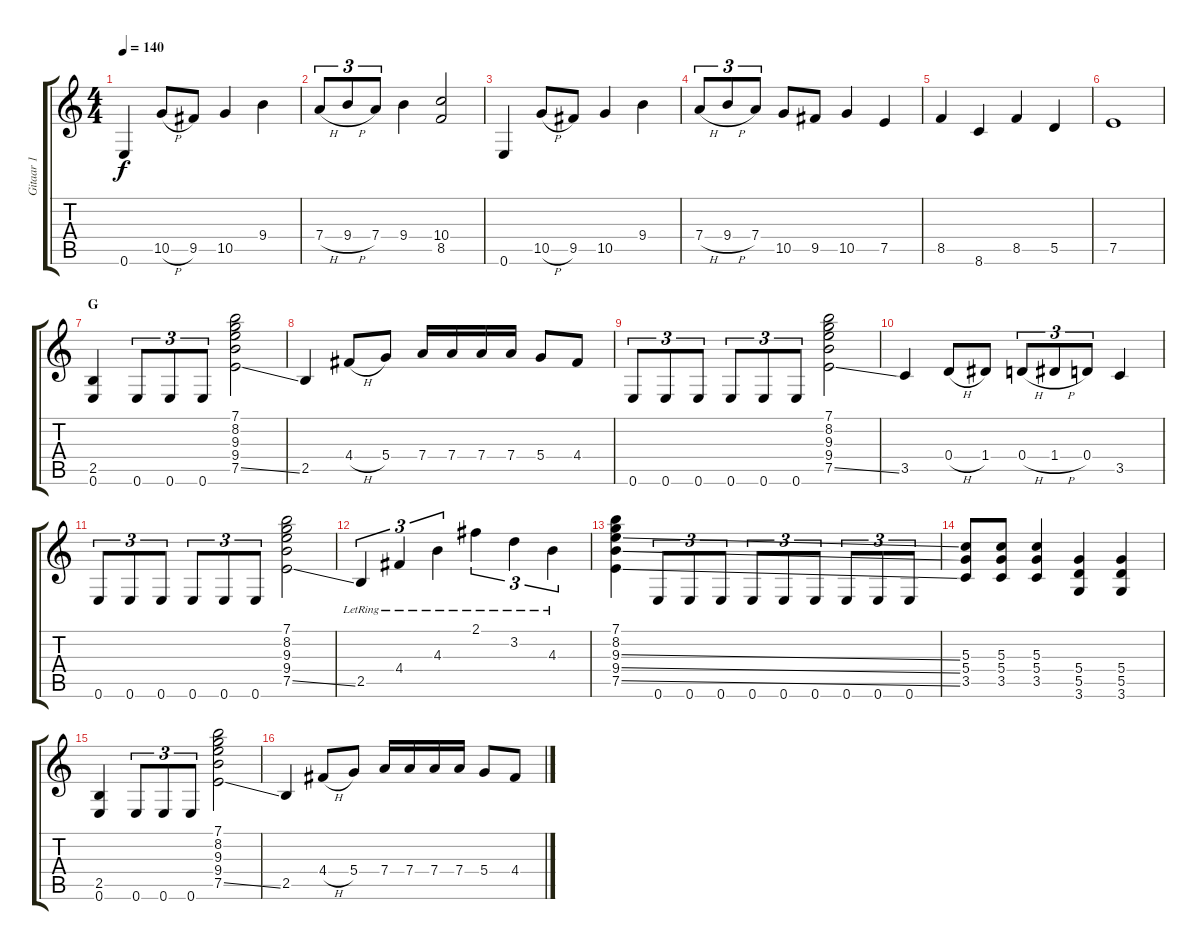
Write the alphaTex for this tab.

\track ("Gitaar 1" "Gitaar 1") {instrument overdrivenguitar}
\staff {score tabs}
\tuning (E4 B3 G3 D3 A2 E2) {hide}
\ts (4 4)
\tempo 140
\clef g2
\ks c
0.6.4{dy f} 10.5{h}.8 9.5.8 10.5.4 9.4.4 |
7.4{h}.8{tu (3 2)} 9.4{h}.8{tu (3 2)} 7.4.8{tu (3 2)} 9.4.4 (10.4 8.5).2 |
0.6.4 10.5{h}.8 9.5.8 10.5.4 9.4.4 |
7.4{h}.8{tu (3 2)} 9.4{h}.8{tu (3 2)} 7.4.8{tu (3 2)} 10.5.8 9.5.8 10.5.4 7.5.4 |
8.5.4 8.6.4 8.5.4 5.5.4 |
7.5.1 |
\section ("" "G")
(2.5 0.6).4 0.6.8{tu (3 2)} 0.6.8{tu (3 2)} 0.6.8{tu (3 2)} (7.1 8.2 9.3 9.4 7.5{ss}).2 |
2.5.4 4.4{h}.8 5.4.8 7.4.16 7.4.16 7.4.16 7.4.16 5.4.8 4.4.8 |
0.6.8{tu (3 2)} 0.6.8{tu (3 2)} 0.6.8{tu (3 2)} 0.6.8{tu (3 2)} 0.6.8{tu (3 2)} 0.6.8{tu (3 2)} (7.1 8.2 9.3 9.4 7.5{ss}).2 |
3.5.4 0.4{h}.8 1.4.8 0.4{h}.8{tu (3 2)} 1.4{h}.8{tu (3 2)} 0.4.8{tu (3 2)} 3.5.4 |
0.6.8{tu (3 2)} 0.6.8{tu (3 2)} 0.6.8{tu (3 2)} 0.6.8{tu (3 2)} 0.6.8{tu (3 2)} 0.6.8{tu (3 2)} (7.1 8.2 9.3 9.4 7.5{ss}).2 |
2.5{lr}.4{tu (3 2)} 4.4{lr}.4{tu (3 2)} 4.3{lr}.4{tu (3 2)} 2.1{lr}.4{tu (3 2)} 3.2{lr}.4{tu (3 2)} 4.3{lr}.4{tu (3 2)} |
(7.1 8.2 9.3{ss} 9.4{ss} 7.5{ss}).4 0.6.8{tu (3 2)} 0.6.8{tu (3 2)} 0.6.8{tu (3 2)} 0.6.8{tu (3 2)} 0.6.8{tu (3 2)} 0.6.8{tu (3 2)} 0.6.8{tu (3 2)} 0.6.8{tu (3 2)} 0.6.8{tu (3 2)} |
(5.3 5.4 3.5).8 (5.3 5.4 3.5).8 (5.3 5.4 3.5).4 (5.4 5.5 3.6).4 (5.4 5.5 3.6).4 |
(2.5 0.6).4 0.6.8{tu (3 2)} 0.6.8{tu (3 2)} 0.6.8{tu (3 2)} (7.1 8.2 9.3 9.4 7.5{ss}).2 |
2.5.4 4.4{h}.8 5.4.8 7.4.16 7.4.16 7.4.16 7.4.16 5.4.8 4.4.8
